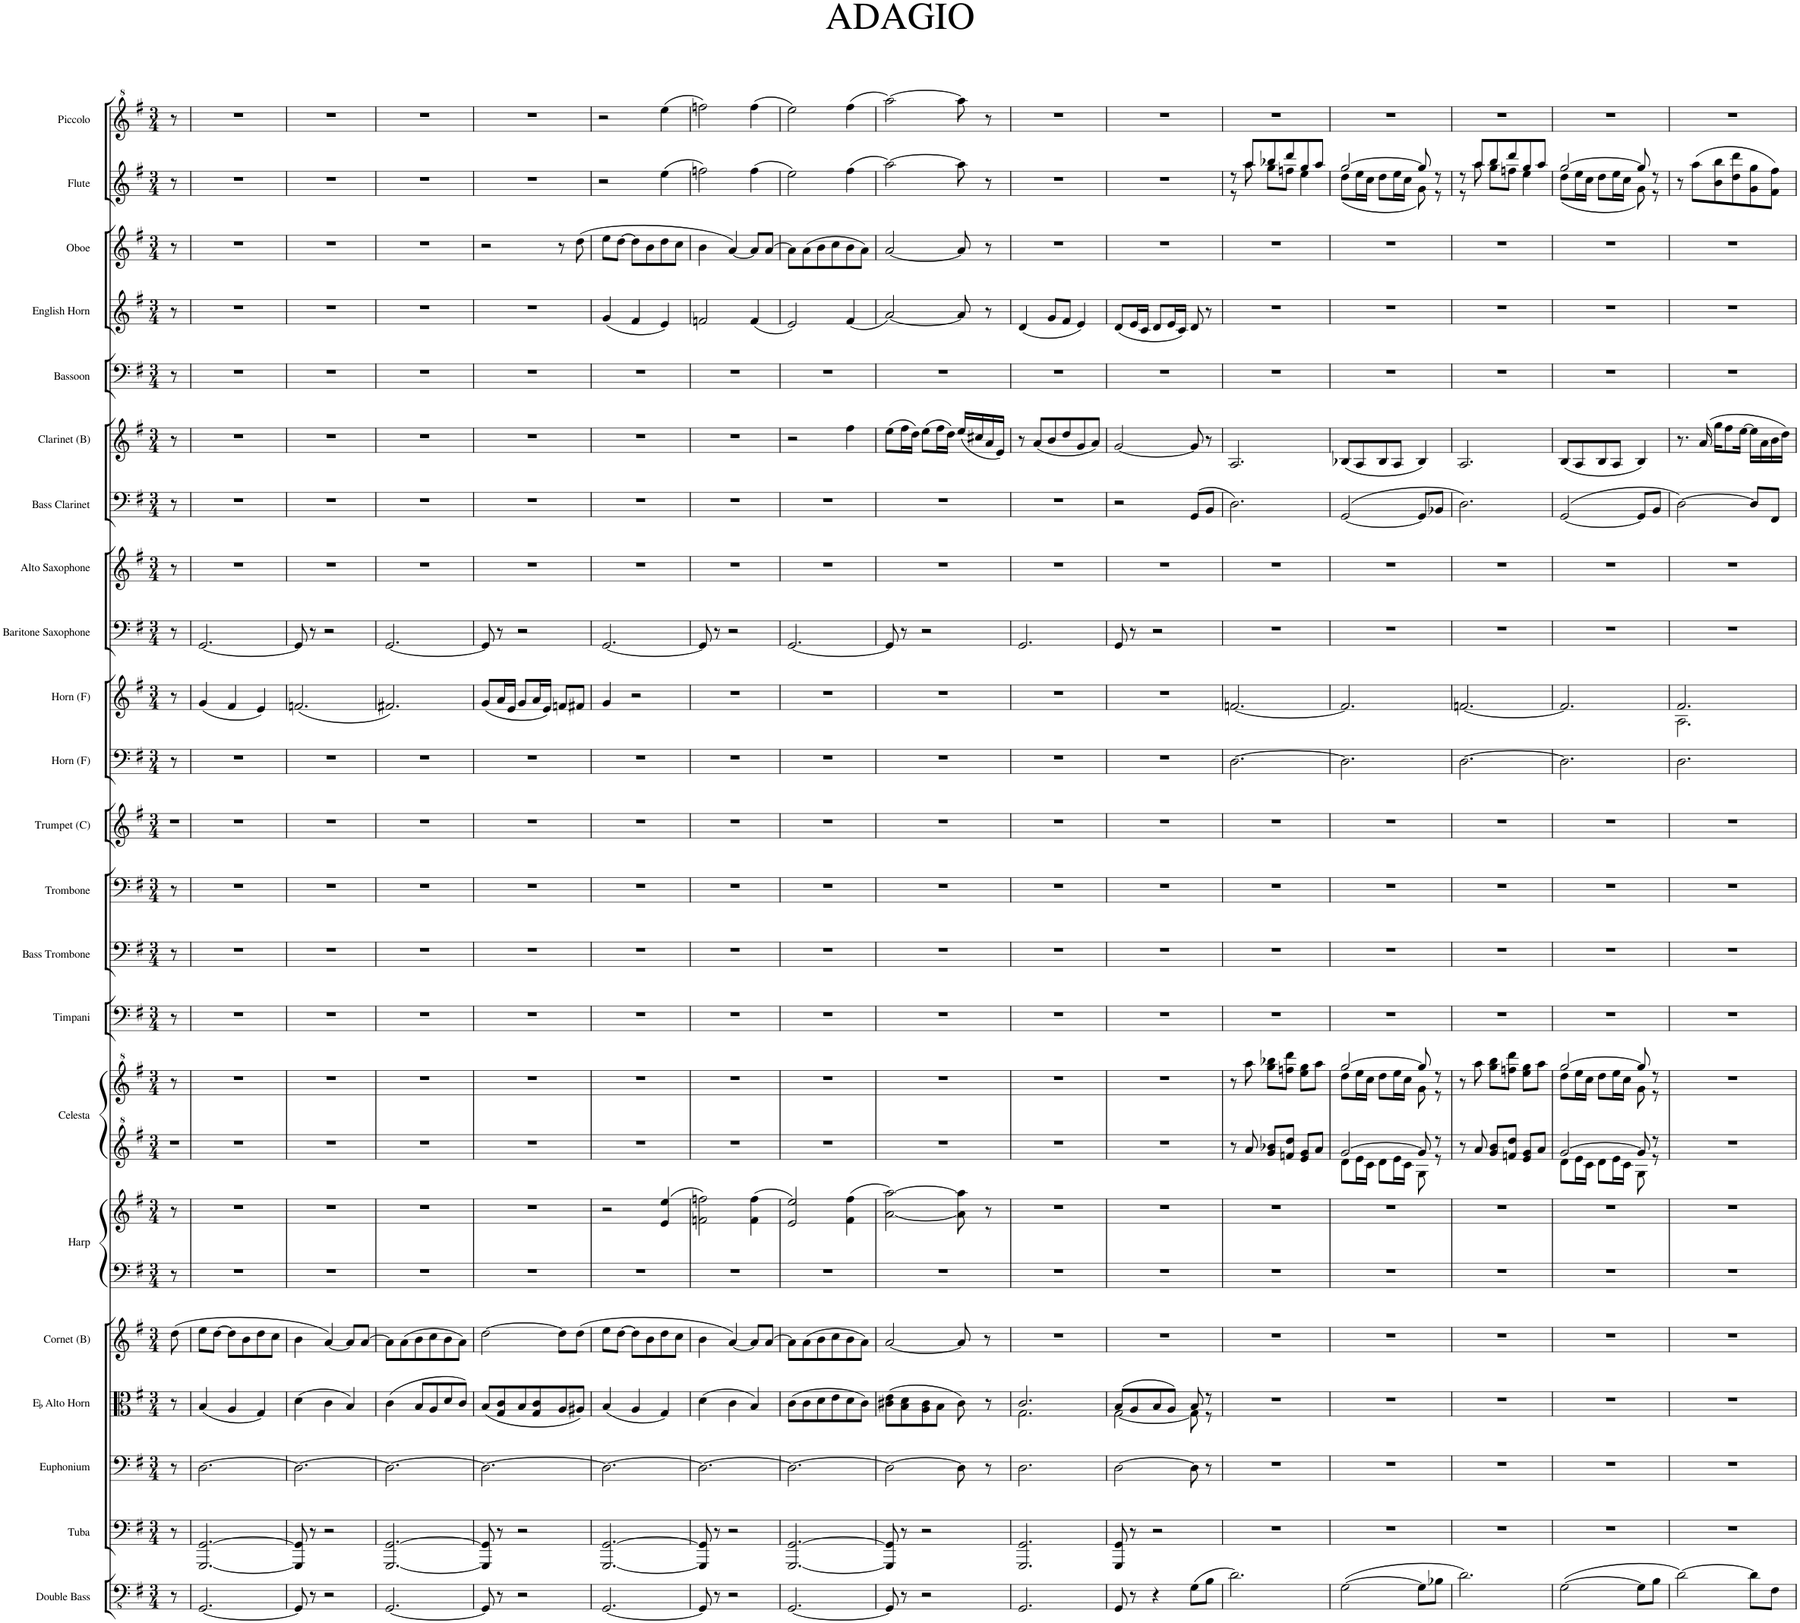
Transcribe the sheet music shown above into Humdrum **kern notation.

**kern	**kern	**kern	**kern	**kern	**kern	**kern	**kern	**kern	**kern	**kern	**kern	**kern	**kern	**kern	**kern	**kern	**kern	**kern	**kern	**kern	**kern	**kern	**kern
*part22	*part21	*part20	*part19	*part18	*part17	*part17	*part16	*part16	*part15	*part14	*part13	*part12	*part11	*part10	*part9	*part8	*part7	*part6	*part5	*part4	*part3	*part2	*part1
*staff24	*staff23	*staff22	*staff21	*staff20	*staff19	*staff18	*staff17	*staff16	*staff15	*staff14	*staff13	*staff12	*staff11	*staff10	*staff9	*staff8	*staff7	*staff6	*staff5	*staff4	*staff3	*staff2	*staff1
*I"Double Bass	*I"Tuba	*I"Euphonium	*I"EaccidentalFlat Alto Horn	*I"Cornet (B)	*I"Harp	*	*I"Celesta	*	*I"Timpani	*I"Bass Trombone	*I"Trombone	*I"Trumpet (C)	*I"Horn (F)	*I"Horn (F)	*I"Baritone Saxophone	*I"Alto Saxophone	*I"Bass Clarinet	*I"Clarinet (B)	*I"Bassoon	*I"English Horn	*I"Oboe	*I"Flute	*I"Piccolo
*	*I'Tu.	*I'Eu.	*I'EaccidentalFlat A. Hn.	*I'Cnt. (B)	*I'Hrp.	*	*I'Cel.	*	*I'Timp.	*I'B. Trb.	*I'Trb.	*I'Tpt. (C)	*I'Hn. (F)	*I'Hn. (F)	*I'Bar. Sax.	*I'A. Sax.	*I'B. Cl.	*I'Cl. (B)	*I'Bsn.	*I'E. Hn.	*I'Ob.	*I'Fl.	*I'Picc.
*clefFv4	*clefF4	*clefF4	*clefC3	*clefG2	*clefF4	*clefG2	*clefG^2	*clefG^2	*clefF4	*clefF4	*clefF4	*clefG2	*clefF4	*clefG2	*clefF4	*clefG2	*clefF4	*clefG2	*clefF4	*clefG2	*clefG2	*clefG2	*clefG^2
*Trd7c12	*	*	*Trd5c9	*Trd1c2	*	*	*	*	*	*	*	*	*Trd4c7	*Trd4c7	*	*Trd5c9	*Trd8c14	*Trd1c2	*	*Trd4c7	*	*	*Trd-7c-12
*k[f#]	*k[f#]	*k[f#]	*k[f#]	*k[f#]	*k[f#]	*k[f#]	*k[f#]	*k[f#]	*k[f#]	*k[f#]	*k[f#]	*k[f#]	*k[f#]	*k[f#]	*k[f#]	*k[f#]	*k[f#]	*k[f#]	*k[f#]	*k[f#]	*k[f#]	*k[f#]	*k[f#]
*M3/4	*M3/4	*M3/4	*M3/4	*M3/4	*M3/4	*M3/4	*M3/4	*M3/4	*M3/4	*M3/4	*M3/4	*M3/4	*M3/4	*M3/4	*M3/4	*M3/4	*M3/4	*M3/4	*M3/4	*M3/4	*M3/4	*M3/4	*M3/4
=1	=1	=1	=1	=1	=1	=1	=1	=1	=1	=1	=1	=1	=1	=1	=1	=1	=1	=1	=1	=1	=1	=1	=1
8r	8r	8r	8r	(8dd\	8r	8r	8r	8r	8r	8r	8r	2.r	8r	8r	8r	8r	8r	8r	8r	8r	8r	8r	8r
2ryy	2ryy	2ryy	2ryy	2ryy	2ryy	2ryy	2ryy	2ryy	2ryy	2ryy	2ryy	.	2ryy	2ryy	2ryy	2ryy	2ryy	2ryy	2ryy	2ryy	2ryy	2ryy	2ryy
8ryy	8ryy	8ryy	8ryy	8ryy	8ryy	8ryy	8ryy	8ryy	8ryy	8ryy	8ryy	.	8ryy	8ryy	8ryy	8ryy	8ryy	8ryy	8ryy	8ryy	8ryy	8ryy	8ryy
=2	=2	=2	=2	=2	=2	=2	=2	=2	=2	=2	=2	=2	=2	=2	=2	=2	=2	=2	=2	=2	=2	=2	=2
[2.GGG/	[2.GGG/ [2.GG/	[2.D\	(4B/	8ee\L	2.r	2.r	2.r	2.r	2.r	2.r	2.r	2.r	2.r	(4g/	[2.GG/	2.r	2.r	2.r	2.r	2.r	2.r	2.r	2.r
.	.	.	.	[8dd\J	.	.	.	.	.	.	.	.	.	.	.	.	.	.	.	.	.	.	.
.	.	.	4A/	8dd\L]	.	.	.	.	.	.	.	.	.	4f#/	.	.	.	.	.	.	.	.	.
.	.	.	.	8b\	.	.	.	.	.	.	.	.	.	.	.	.	.	.	.	.	.	.	.
.	.	.	4G/)	8dd\	.	.	.	.	.	.	.	.	.	4e/)	.	.	.	.	.	.	.	.	.
.	.	.	.	8cc\J	.	.	.	.	.	.	.	.	.	.	.	.	.	.	.	.	.	.	.
=3	=3	=3	=3	=3	=3	=3	=3	=3	=3	=3	=3	=3	=3	=3	=3	=3	=3	=3	=3	=3	=3	=3	=3
8GGG/]	8GGG/] 8GG/]	2.D\_	(4d\	4b\	2.r	2.r	2.r	2.r	2.r	2.r	2.r	2.r	2.r	(2.fn/	8GG/]	2.r	2.r	2.r	2.r	2.r	2.r	2.r	2.r
8r	8r	.	.	.	.	.	.	.	.	.	.	.	.	.	8r	.	.	.	.	.	.	.	.
2r	2r	.	4c\	[4a/)	.	.	.	.	.	.	.	.	.	.	2r	.	.	.	.	.	.	.	.
.	.	.	4B/)	8a/L]	.	.	.	.	.	.	.	.	.	.	.	.	.	.	.	.	.	.	.
.	.	.	.	[8a/J	.	.	.	.	.	.	.	.	.	.	.	.	.	.	.	.	.	.	.
=4	=4	=4	=4	=4	=4	=4	=4	=4	=4	=4	=4	=4	=4	=4	=4	=4	=4	=4	=4	=4	=4	=4	=4
[2.GGG/	[2.GGG/ [2.GG/	2.D\_	(4c\	8a\L]	2.r	2.r	2.r	2.r	2.r	2.r	2.r	2.r	2.r	2.f#X/)	[2.GG/	2.r	2.r	2.r	2.r	2.r	2.r	2.r	2.r
.	.	.	.	(8a\	.	.	.	.	.	.	.	.	.	.	.	.	.	.	.	.	.	.	.
.	.	.	8B/L	8b\	.	.	.	.	.	.	.	.	.	.	.	.	.	.	.	.	.	.	.
.	.	.	8A/	8cc\	.	.	.	.	.	.	.	.	.	.	.	.	.	.	.	.	.	.	.
.	.	.	8d/	8b\	.	.	.	.	.	.	.	.	.	.	.	.	.	.	.	.	.	.	.
.	.	.	8c/J)	8a\J)	.	.	.	.	.	.	.	.	.	.	.	.	.	.	.	.	.	.	.
=5	=5	=5	=5	=5	=5	=5	=5	=5	=5	=5	=5	=5	=5	=5	=5	=5	=5	=5	=5	=5	=5	=5	=5
8GGG/]	8GGG/] 8GG/]	2.D\_	(8B/L	[2dd\	2.r	2.r	2.r	2.r	2.r	2.r	2.r	2.r	2.r	(8g/L	8GG/]	2.r	2.r	2.r	2.r	2.r	2r	2.r	2.r
8r	8r	.	8G/ 8c/	.	.	.	.	.	.	.	.	.	.	16a/L	8r	.	.	.	.	.	.	.	.
.	.	.	.	.	.	.	.	.	.	.	.	.	.	16e/JJ	.	.	.	.	.	.	.	.	.
2r	2r	.	8B/	.	.	.	.	.	.	.	.	.	.	8g/L	2r	.	.	.	.	.	.	.	.
.	.	.	8G/ 8c/	.	.	.	.	.	.	.	.	.	.	16a/L	.	.	.	.	.	.	.	.	.
.	.	.	.	.	.	.	.	.	.	.	.	.	.	16e/JJ)	.	.	.	.	.	.	.	.	.
.	.	.	8A/	8dd\L]	.	.	.	.	.	.	.	.	.	8fn/L	.	.	.	.	.	.	8r	.	.
.	.	.	8A#X/J)	(8dd\J	.	.	.	.	.	.	.	.	.	8f#X/J	.	.	.	.	.	.	(8dd\	.	.
=6	=6	=6	=6	=6	=6	=6	=6	=6	=6	=6	=6	=6	=6	=6	=6	=6	=6	=6	=6	=6	=6	=6	=6
[2.GGG/	[2.GGG/ [2.GG/	2.D\_	(4B/	8ee\L	2.r	2r	2.r	2.r	2.r	2.r	2.r	2.r	2.r	4g/	[2.GG/	2.r	2.r	2.r	2.r	(4g/	8ee\L	2r	2r
.	.	.	.	[8dd\J	.	.	.	.	.	.	.	.	.	.	.	.	.	.	.	.	[8dd\J	.	.
.	.	.	4A/	8dd\L]	.	.	.	.	.	.	.	.	.	2r	.	.	.	.	.	4f#/	8dd\L]	.	.
.	.	.	.	8b\	.	.	.	.	.	.	.	.	.	.	.	.	.	.	.	.	8b\	.	.
.	.	.	4G/)	8dd\	.	(4e/ 4ee/	.	.	.	.	.	.	.	.	.	.	.	.	.	4e/)	8dd\	(4ee\	(4eee\
.	.	.	.	8cc\J	.	.	.	.	.	.	.	.	.	.	.	.	.	.	.	.	8cc\J	.	.
=7	=7	=7	=7	=7	=7	=7	=7	=7	=7	=7	=7	=7	=7	=7	=7	=7	=7	=7	=7	=7	=7	=7	=7
8GGG/]	8GGG/] 8GG/]	2.D\_	(4d\	4b\	2.r	2fn\ 2ffn\)	2.r	2.r	2.r	2.r	2.r	2.r	2.r	2.r	8GG/]	2.r	2.r	2.r	2.r	2fn/	4b\	2ffn\)	2fffn\)
8r	8r	.	.	.	.	.	.	.	.	.	.	.	.	.	8r	.	.	.	.	.	.	.	.
2r	2r	.	4c\	[4a/)	.	.	.	.	.	.	.	.	.	.	2r	.	.	.	.	.	[4a/)	.	.
.	.	.	4B/)	8a/L]	.	(4f\ 4ff\	.	.	.	.	.	.	.	.	.	.	.	.	.	(4f/	8a/L]	(4ff\	(4fff\
.	.	.	.	[8a/J	.	.	.	.	.	.	.	.	.	.	.	.	.	.	.	.	[8a/J	.	.
=8	=8	=8	=8	=8	=8	=8	=8	=8	=8	=8	=8	=8	=8	=8	=8	=8	=8	=8	=8	=8	=8	=8	=8
[2.GGG/	[2.GGG/ [2.GG/	2.D\_	(8c\L	8a\L]	2.r	2e/ 2ee/)	2.r	2.r	2.r	2.r	2.r	2.r	2.r	2.r	[2.GG/	2.r	2.r	2r	2.r	2e/)	8a\L]	2ee\)	2eee\)
.	.	.	8c\	(8a\	.	.	.	.	.	.	.	.	.	.	.	.	.	.	.	.	(8a\	.	.
.	.	.	8d\	8b\	.	.	.	.	.	.	.	.	.	.	.	.	.	.	.	.	8b\	.	.
.	.	.	8e\	8cc\	.	.	.	.	.	.	.	.	.	.	.	.	.	.	.	.	8cc\	.	.
.	.	.	8d\	8b\	.	(4f#\ 4ff#\	.	.	.	.	.	.	.	.	.	.	.	4ff#\	.	(4f#/	8b\	(4ff#\	(4fff#\
.	.	.	8c\J)	8a\J)	.	.	.	.	.	.	.	.	.	.	.	.	.	.	.	.	8a\J)	.	.
=9	=9	=9	=9	=9	=9	=9	=9	=9	=9	=9	=9	=9	=9	=9	=9	=9	=9	=9	=9	=9	=9	=9	=9
8GGG/]	8GGG/] 8GG/]	2D\_	(8c#X\ 8e\L	[2a/	2.r	[2a\ [2aa\)	2.r	2.r	2.r	2.r	2.r	2.r	2.r	2.r	8GG/]	2.r	2.r	(8ee\L	2.r	[2a/)	[2a/	[2aa\)	[2aaa\)
8r	8r	.	8B\ 8d\	.	.	.	.	.	.	.	.	.	.	.	8r	.	.	16ff#\L	.	.	.	.	.
.	.	.	.	.	.	.	.	.	.	.	.	.	.	.	.	.	.	16dd\JJ)	.	.	.	.	.
2r	2r	.	8A\ 8c#\	.	.	.	.	.	.	.	.	.	.	.	2r	.	.	(8ee\L	.	.	.	.	.
.	.	.	8B\J	.	.	.	.	.	.	.	.	.	.	.	.	.	.	16ff#\L	.	.	.	.	.
.	.	.	.	.	.	.	.	.	.	.	.	.	.	.	.	.	.	16dd\JJ)	.	.	.	.	.
.	.	8D\]	8c#\)	8a/]	.	8a\] 8aa\]	.	.	.	.	.	.	.	.	.	.	.	(16ee/LL	.	8a/]	8a/]	8aa\]	8aaa\]
.	.	.	.	.	.	.	.	.	.	.	.	.	.	.	.	.	.	16cc#X/	.	.	.	.	.
.	.	8r	8r	8r	.	8r	.	.	.	.	.	.	.	.	.	.	.	16a/	.	8r	8r	8r	8r
.	.	.	.	.	.	.	.	.	.	.	.	.	.	.	.	.	.	16e/JJ)	.	.	.	.	.
=10	=10	=10	=10	=10	=10	=10	=10	=10	=10	=10	=10	=10	=10	=10	=10	=10	=10	=10	=10	=10	=10	=10	=10
*	*	*	*^	*	*	*	*	*	*	*	*	*	*	*	*	*	*	*	*	*	*	*	*
2.GGG/	2.GGG/ 2.GG/	2.D\	2.c/	2.G\	2.r	2.r	2.r	2.r	2.r	2.r	2.r	2.r	2.r	2.r	2.r	2.GG/	2.r	2.r	8r	2.r	(4d/	2.r	2.r	2.r
.	.	.	.	.	.	.	.	.	.	.	.	.	.	.	.	.	.	.	(8a/L	.	.	.	.	.
.	.	.	.	.	.	.	.	.	.	.	.	.	.	.	.	.	.	.	8b/	.	8g/L	.	.	.
.	.	.	.	.	.	.	.	.	.	.	.	.	.	.	.	.	.	.	8dd/	.	8f#/J	.	.	.
.	.	.	.	.	.	.	.	.	.	.	.	.	.	.	.	.	.	.	8g/	.	4e/)	.	.	.
.	.	.	.	.	.	.	.	.	.	.	.	.	.	.	.	.	.	.	8a/J)	.	.	.	.	.
=11	=11	=11	=11	=11	=11	=11	=11	=11	=11	=11	=11	=11	=11	=11	=11	=11	=11	=11	=11	=11	=11	=11	=11	=11
8GGG/	8GGG/ 8GG/	[2D\	(8B/L	[2G\	2.r	2.r	2.r	2.r	2.r	2.r	2.r	2.r	2.r	2.r	2.r	8GG/	2.r	2r	[2g/	2.r	(8d/L	2.r	2.r	2.r
8r	8r	.	8A/	.	.	.	.	.	.	.	.	.	.	.	.	8r	.	.	.	.	16e/L	.	.	.
.	.	.	.	.	.	.	.	.	.	.	.	.	.	.	.	.	.	.	.	.	16c/JJ	.	.	.
4r	2r	.	8B/	.	.	.	.	.	.	.	.	.	.	.	.	2r	.	.	.	.	8d/L	.	.	.
.	.	.	8A/J)	.	.	.	.	.	.	.	.	.	.	.	.	.	.	.	.	.	16e/L	.	.	.
.	.	.	.	.	.	.	.	.	.	.	.	.	.	.	.	.	.	.	.	.	16c/JJ)	.	.	.
(8GG\L	.	8D\]	8B/	8G\]	.	.	.	.	.	.	.	.	.	.	.	.	.	(8GG/L	8g/]	.	8d/	.	.	.
8BB\J	.	8r	8r	8r	.	.	.	.	.	.	.	.	.	.	.	.	.	8BB/J	8r	.	8r	.	.	.
*	*	*	*v	*v	*	*	*	*	*	*	*	*	*	*	*	*	*	*	*	*	*	*	*	*
=12	=12	=12	=12	=12	=12	=12	=12	=12	=12	=12	=12	=12	=12	=12	=12	=12	=12	=12	=12	=12	=12	=12	=12
*	*	*	*	*	*	*	*	*	*	*	*	*	*	*	*	*	*	*	*	*	*	*^	*
2.D\)	2.r	2.r	2.r	2.r	2.r	2.r	8r	8r	2.r	2.r	2.r	2.r	[2.D\	[2.fn/	2.r	2.r	2.D\)	2.A/	2.r	2.r	2.r	8r	8r	2.r
.	.	.	.	.	.	.	8aa/	8aaa\	.	.	.	.	.	.	.	.	.	.	.	.	.	8aa/L	8aa\	.
.	.	.	.	.	.	.	8gg/ 8bb-X/L	8ggg\ 8bbb-X\L	.	.	.	.	.	.	.	.	.	.	.	.	.	8bb-X/	8gg\L	.
.	.	.	.	.	.	.	8ffn/ 8ddd/J	8fffn\ 8dddd\J	.	.	.	.	.	.	.	.	.	.	.	.	.	8ddd/	8ffn\J	.
.	.	.	.	.	.	.	8ee/ 8gg/L	8eee\ 8ggg\L	.	.	.	.	.	.	.	.	.	.	.	.	.	8gg/	4ee\	.
.	.	.	.	.	.	.	8aa/J	8aaa\J	.	.	.	.	.	.	.	.	.	.	.	.	.	8aa/J	.	.
=13	=13	=13	=13	=13	=13	=13	=13	=13	=13	=13	=13	=13	=13	=13	=13	=13	=13	=13	=13	=13	=13	=13	=13	=13
*	*	*	*	*	*	*	*^	*^	*	*	*	*	*	*	*	*	*	*	*	*	*	*	*	*
([2GG\	2.r	2.r	2.r	2.r	2.r	2.r	[2gg/	8dd\L	[2ggg/	8ddd\L	2.r	2.r	2.r	2.r	2.D\]	2.f/]	2.r	2.r	([2GG/	(8B-X/L	2.r	2.r	2.r	[2gg/	(8dd\L	2.r
.	.	.	.	.	.	.	.	16ee\L	.	16eee\L	.	.	.	.	.	.	.	.	.	8A/	.	.	.	.	16ee\L	.
.	.	.	.	.	.	.	.	16cc\JJ	.	16ccc\JJ	.	.	.	.	.	.	.	.	.	.	.	.	.	.	16cc\JJ	.
.	.	.	.	.	.	.	.	8dd\L	.	8ddd\L	.	.	.	.	.	.	.	.	.	8B-/	.	.	.	.	8dd\L	.
.	.	.	.	.	.	.	.	16ee\L	.	16eee\L	.	.	.	.	.	.	.	.	.	8A/J	.	.	.	.	16ee\L	.
.	.	.	.	.	.	.	.	16cc\JJ	.	16ccc\JJ	.	.	.	.	.	.	.	.	.	.	.	.	.	.	16cc\JJ	.
8GG\L]	.	.	.	.	.	.	8gg/]	8g\	8ggg/]	8gg\	.	.	.	.	.	.	.	.	8GG/L]	4B-/)	.	.	.	8gg/]	8g\)	.
8BB-X\J	.	.	.	.	.	.	8r	8r	8r	8r	.	.	.	.	.	.	.	.	8BB-X/J	.	.	.	.	8r	8r	.
*	*	*	*	*	*	*	*v	*v	*	*	*	*	*	*	*	*	*	*	*	*	*	*	*	*	*	*
*	*	*	*	*	*	*	*	*v	*v	*	*	*	*	*	*	*	*	*	*	*	*	*	*	*	*
=14	=14	=14	=14	=14	=14	=14	=14	=14	=14	=14	=14	=14	=14	=14	=14	=14	=14	=14	=14	=14	=14	=14	=14	=14
2.D\)	2.r	2.r	2.r	2.r	2.r	2.r	8r	8r	2.r	2.r	2.r	2.r	[2.D\	[2.fn/	2.r	2.r	2.D\)	2.A/	2.r	2.r	2.r	8r	8r	2.r
.	.	.	.	.	.	.	8aa/	8aaa\	.	.	.	.	.	.	.	.	.	.	.	.	.	8aa/L	8aa\	.
.	.	.	.	.	.	.	8gg/ 8bb/L	8ggg\ 8bbb\L	.	.	.	.	.	.	.	.	.	.	.	.	.	8bb/	8gg\L	.
.	.	.	.	.	.	.	8ffn/ 8ddd/J	8fffn\ 8dddd\J	.	.	.	.	.	.	.	.	.	.	.	.	.	8ddd/	8ffn\J	.
.	.	.	.	.	.	.	8ee/ 8gg/L	8eee\ 8ggg\L	.	.	.	.	.	.	.	.	.	.	.	.	.	8gg/	4ee\	.
.	.	.	.	.	.	.	8aa/J	8aaa\J	.	.	.	.	.	.	.	.	.	.	.	.	.	8aa/J	.	.
=15	=15	=15	=15	=15	=15	=15	=15	=15	=15	=15	=15	=15	=15	=15	=15	=15	=15	=15	=15	=15	=15	=15	=15	=15
*	*	*	*	*	*	*	*^	*^	*	*	*	*	*	*	*	*	*	*	*	*	*	*	*	*
([2GG\	2.r	2.r	2.r	2.r	2.r	2.r	[2gg/	8dd\L	[2ggg/	8ddd\L	2.r	2.r	2.r	2.r	2.D\]	2.f/]	2.r	2.r	([2GG/	(8B/L	2.r	2.r	2.r	[2gg/	(8dd\L	2.r
.	.	.	.	.	.	.	.	16ee\L	.	16eee\L	.	.	.	.	.	.	.	.	.	8A/	.	.	.	.	16ee\L	.
.	.	.	.	.	.	.	.	16cc\JJ	.	16ccc\JJ	.	.	.	.	.	.	.	.	.	.	.	.	.	.	16cc\JJ	.
.	.	.	.	.	.	.	.	8dd\L	.	8ddd\L	.	.	.	.	.	.	.	.	.	8B/	.	.	.	.	8dd\L	.
.	.	.	.	.	.	.	.	16ee\L	.	16eee\L	.	.	.	.	.	.	.	.	.	8A/J	.	.	.	.	16ee\L	.
.	.	.	.	.	.	.	.	16cc\JJ	.	16ccc\JJ	.	.	.	.	.	.	.	.	.	.	.	.	.	.	16cc\JJ	.
8GG\L]	.	.	.	.	.	.	8gg/]	8g\	8ggg/]	8gg\	.	.	.	.	.	.	.	.	8GG/L]	4B/)	.	.	.	8gg/]	8g\)	.
8BB\J	.	.	.	.	.	.	8r	8r	8r	8r	.	.	.	.	.	.	.	.	8BB/J	.	.	.	.	8r	8r	.
*	*	*	*	*	*	*	*v	*v	*	*	*	*	*	*	*	*	*	*	*	*	*	*	*	*v	*v	*
*	*	*	*	*	*	*	*	*v	*v	*	*	*	*	*	*	*	*	*	*	*	*	*	*	*
=16	=16	=16	=16	=16	=16	=16	=16	=16	=16	=16	=16	=16	=16	=16	=16	=16	=16	=16	=16	=16	=16	=16	=16
*	*	*	*	*	*	*	*	*	*	*	*	*	*	*^	*	*	*	*	*	*	*	*	*
[2D\)	2.r	2.r	2.r	2.r	2.r	2.r	2.r	2.r	2.r	2.r	2.r	2.r	2.D\	2.f#/	2.A\	2.r	2.r	[2D\)	8.r	2.r	2.r	2.r	8r	2.r
.	.	.	.	.	.	.	.	.	.	.	.	.	.	.	.	.	.	.	.	.	.	.	(8aa\L	.
.	.	.	.	.	.	.	.	.	.	.	.	.	.	.	.	.	.	.	(16a/	.	.	.	.	.
.	.	.	.	.	.	.	.	.	.	.	.	.	.	.	.	.	.	.	16gg\KL	.	.	.	8b\ 8bb\	.
.	.	.	.	.	.	.	.	.	.	.	.	.	.	.	.	.	.	.	8ff#\	.	.	.	.	.
.	.	.	.	.	.	.	.	.	.	.	.	.	.	.	.	.	.	.	.	.	.	.	8dd\ 8ddd\	.
.	.	.	.	.	.	.	.	.	.	.	.	.	.	.	.	.	.	.	[16ee\Jk	.	.	.	.	.
8D\L]	.	.	.	.	.	.	.	.	.	.	.	.	.	.	.	.	.	8D/L]	16ee\LL]	.	.	.	8g\ 8gg\	.
.	.	.	.	.	.	.	.	.	.	.	.	.	.	.	.	.	.	.	16a\	.	.	.	.	.
8FF#\J	.	.	.	.	.	.	.	.	.	.	.	.	.	.	.	.	.	8FF#/J	16b\	.	.	.	8f#\ 8ff#\J)	.
.	.	.	.	.	.	.	.	.	.	.	.	.	.	.	.	.	.	.	16dd\JJ)	.	.	.	.	.
*	*	*	*	*	*	*	*	*	*	*	*	*	*	*v	*v	*	*	*	*	*	*	*	*	*
=	=	=	=	=	=	=	=	=	=	=	=	=	=	=	=	=	=	=	=	=	=	=	=
*-	*-	*-	*-	*-	*-	*-	*-	*-	*-	*-	*-	*-	*-	*-	*-	*-	*-	*-	*-	*-	*-	*-	*-
